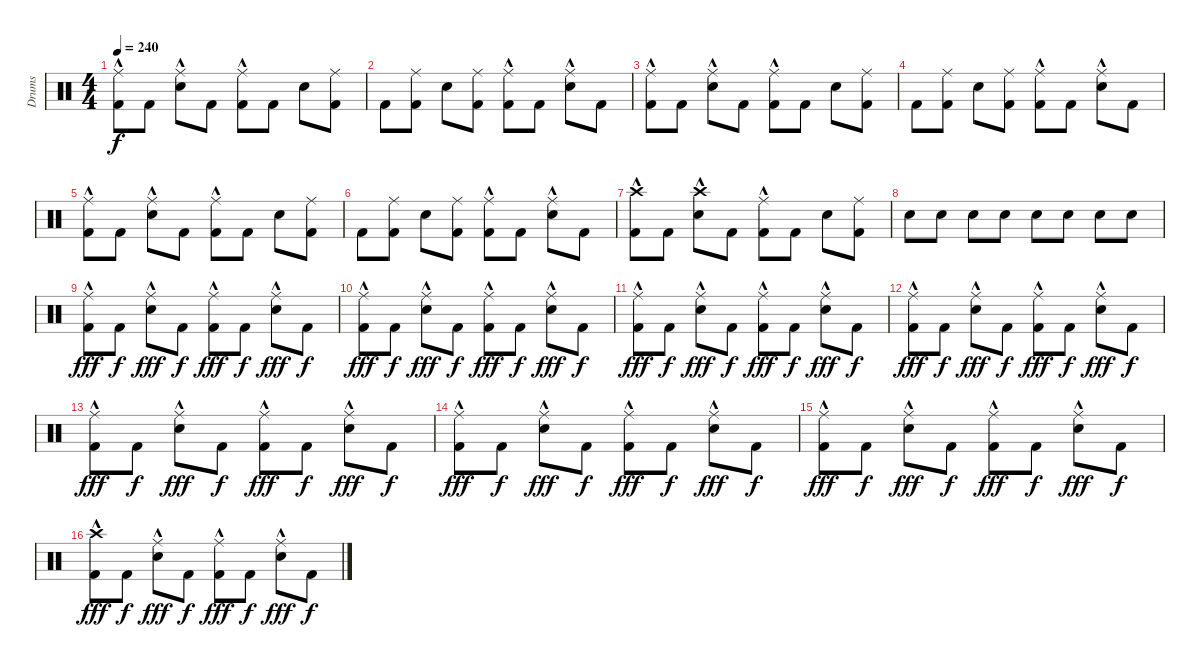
\track ("Drums" "Drums") {instrument percussion}
\staff {score}
\articulation defaults
\ts (4 4)
\tempo 240
\clef neutral
\ks c
("Kick (hit) 2" "Ride (middle)"{hac}).8{dy f} "Kick (hit) 2".8 ("Snare (hit) 2"{hac} "Ride (middle)"{hac}).8 "Kick (hit) 2".8 ("Kick (hit) 2" "Ride (middle)"{hac}).8 "Kick (hit) 2".8 "Snare (hit) 2".8 ("Kick (hit) 2" "Ride (middle)").8 |
"Kick (hit) 2".8 ("Kick (hit) 2" "Ride (middle)").8 "Snare (hit) 2".8 ("Kick (hit) 2" "Ride (middle)").8 ("Kick (hit) 2" "Ride (middle)"{hac}).8 "Kick (hit) 2".8 ("Ride (middle)"{hac} "Snare (hit) 2"{hac}).8 "Kick (hit) 2".8 |
("Kick (hit) 2" "Ride (middle)"{hac}).8 "Kick (hit) 2".8 ("Snare (hit) 2"{hac} "Ride (middle)"{hac}).8 "Kick (hit) 2".8 ("Kick (hit) 2" "Ride (middle)"{hac}).8 "Kick (hit) 2".8 "Snare (hit) 2".8 ("Kick (hit) 2" "Ride (middle)").8 |
"Kick (hit) 2".8 ("Kick (hit) 2" "Ride (middle)").8 "Snare (hit) 2".8 ("Kick (hit) 2" "Ride (middle)").8 ("Kick (hit) 2" "Ride (middle)"{hac}).8 "Kick (hit) 2".8 ("Ride (middle)"{hac} "Snare (hit) 2"{hac}).8 "Kick (hit) 2".8 |
("Kick (hit) 2" "Ride (middle)"{hac}).8 "Kick (hit) 2".8 ("Snare (hit) 2"{hac} "Ride (middle)"{hac}).8 "Kick (hit) 2".8 ("Kick (hit) 2" "Ride (middle)"{hac}).8 "Kick (hit) 2".8 "Snare (hit) 2".8 ("Kick (hit) 2" "Ride (middle)").8 |
"Kick (hit) 2".8 ("Kick (hit) 2" "Ride (middle)").8 "Snare (hit) 2".8 ("Kick (hit) 2" "Ride (middle)").8 ("Kick (hit) 2" "Ride (middle)"{hac}).8 "Kick (hit) 2".8 ("Ride (middle)"{hac} "Snare (hit) 2"{hac}).8 "Kick (hit) 2".8 |
("Kick (hit) 2" "Crash high (hit)"{hac}).8 "Kick (hit) 2".8 ("Crash high (hit)"{hac} "Snare (hit) 2"{hac}).8 "Kick (hit) 2".8 ("Kick (hit) 2" "Ride (middle)"{hac}).8 "Kick (hit) 2".8 "Snare (hit) 2".8 ("Kick (hit) 2" "Ride (middle)").8 |
"Snare (hit) 2".8 "Snare (hit) 2".8 "Snare (hit) 2".8 "Snare (hit) 2".8 "Snare (hit) 2".8 "Snare (hit) 2".8 "Snare (hit) 2".8 "Snare (hit) 2".8 |
("Kick (hit) 2" "Ride (middle)"{hac}).8{dy fff} "Kick (hit) 2".8{dy f} ("Snare (hit) 2"{hac} "Ride (middle)"{hac}).8{dy fff} "Kick (hit) 2".8{dy f} ("Kick (hit) 2" "Ride (middle)"{hac}).8{dy fff} "Kick (hit) 2".8{dy f} ("Snare (hit) 2"{hac} "Ride (middle)"{hac}).8{dy fff} "Kick (hit) 2".8{dy f} |
("Kick (hit) 2" "Ride (middle)"{hac}).8{dy fff} "Kick (hit) 2".8{dy f} ("Snare (hit) 2"{hac} "Ride (middle)"{hac}).8{dy fff} "Kick (hit) 2".8{dy f} ("Kick (hit) 2" "Ride (middle)"{hac}).8{dy fff} "Kick (hit) 2".8{dy f} ("Snare (hit) 2"{hac} "Ride (middle)"{hac}).8{dy fff} "Kick (hit) 2".8{dy f} |
("Kick (hit) 2" "Ride (middle)"{hac}).8{dy fff} "Kick (hit) 2".8{dy f} ("Snare (hit) 2"{hac} "Ride (middle)"{hac}).8{dy fff} "Kick (hit) 2".8{dy f} ("Kick (hit) 2" "Ride (middle)"{hac}).8{dy fff} "Kick (hit) 2".8{dy f} ("Snare (hit) 2"{hac} "Ride (middle)"{hac}).8{dy fff} "Kick (hit) 2".8{dy f} |
("Kick (hit) 2" "Ride (middle)"{hac}).8{dy fff} "Kick (hit) 2".8{dy f} ("Snare (hit) 2"{hac} "Ride (middle)"{hac}).8{dy fff} "Kick (hit) 2".8{dy f} ("Kick (hit) 2" "Ride (middle)"{hac}).8{dy fff} "Kick (hit) 2".8{dy f} ("Snare (hit) 2"{hac} "Ride (middle)"{hac}).8{dy fff} "Kick (hit) 2".8{dy f} |
("Kick (hit) 2" "Ride (middle)"{hac}).8{dy fff} "Kick (hit) 2".8{dy f} ("Snare (hit) 2"{hac} "Ride (middle)"{hac}).8{dy fff} "Kick (hit) 2".8{dy f} ("Kick (hit) 2" "Ride (middle)"{hac}).8{dy fff} "Kick (hit) 2".8{dy f} ("Snare (hit) 2"{hac} "Ride (middle)"{hac}).8{dy fff} "Kick (hit) 2".8{dy f} |
("Kick (hit) 2" "Ride (middle)"{hac}).8{dy fff} "Kick (hit) 2".8{dy f} ("Snare (hit) 2"{hac} "Ride (middle)"{hac}).8{dy fff} "Kick (hit) 2".8{dy f} ("Kick (hit) 2" "Ride (middle)"{hac}).8{dy fff} "Kick (hit) 2".8{dy f} ("Snare (hit) 2"{hac} "Ride (middle)"{hac}).8{dy fff} "Kick (hit) 2".8{dy f} |
("Kick (hit) 2" "Ride (middle)"{hac}).8{dy fff} "Kick (hit) 2".8{dy f} ("Snare (hit) 2"{hac} "Ride (middle)"{hac}).8{dy fff} "Kick (hit) 2".8{dy f} ("Kick (hit) 2" "Ride (middle)"{hac}).8{dy fff} "Kick (hit) 2".8{dy f} ("Snare (hit) 2"{hac} "Ride (middle)"{hac}).8{dy fff} "Kick (hit) 2".8{dy f} |
("Kick (hit) 2" "Crash high (hit)"{hac}).8{dy fff} "Kick (hit) 2".8{dy f} ("Snare (hit) 2"{hac} "Ride (middle)"{hac}).8{dy fff} "Kick (hit) 2".8{dy f} ("Kick (hit) 2" "Ride (middle)"{hac}).8{dy fff} "Kick (hit) 2".8{dy f} ("Snare (hit) 2"{hac} "Ride (middle)"{hac}).8{dy fff} "Kick (hit) 2".8{dy f}
